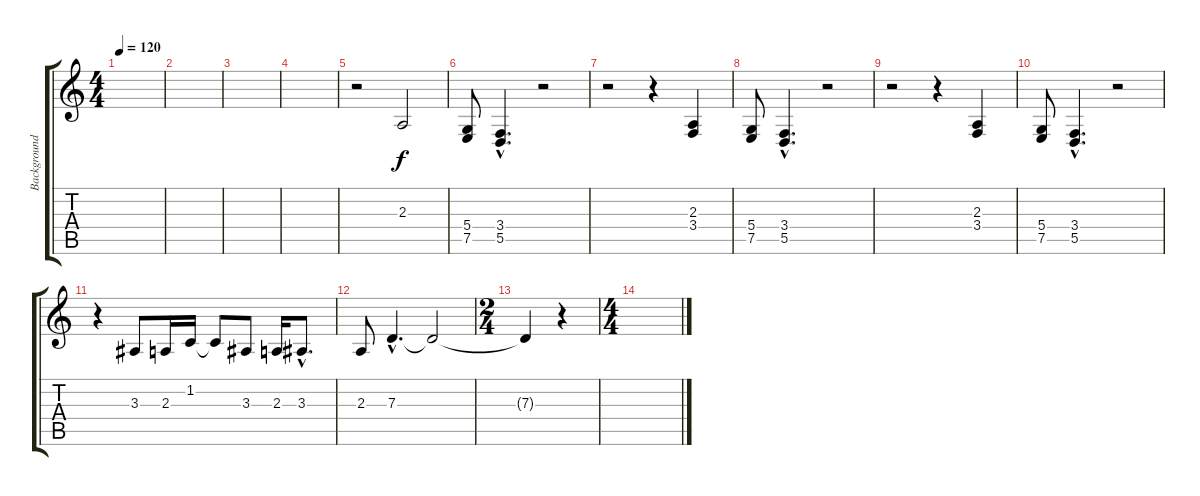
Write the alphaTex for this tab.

\track ("Background Vocals" "Background") {instrument lead6voice}
\staff {score tabs}
\tuning (E4 B3 G3 D3 A2 E2) {hide}
\ts (4 4)
\tempo 120
\clef g2
\ks c
|
|
|
|
r.2 2.3.2 |
(5.4 7.5).8 (3.4{hac} 5.5{hac}).4{d} r.2 |
r.2 r.4 (2.3 3.4).4 |
(5.4 7.5).8 (3.4{hac} 5.5{hac}).4{d} r.2 |
r.2 r.4 (2.3 3.4).4 |
(5.4 7.5).8 (3.4{hac} 5.5{hac}).4{d} r.2 |
r.4 3.3.8 2.3.16 1.2.16 1.2{t}.8 3.3.8 2.3.16 3.3{hac}.8{d} |
2.3.8 7.3{hac}.4{d} 7.3{t}.2 |
\ts (2 4)
7.3{t}.4 r.4 |
\ts (4 4)
